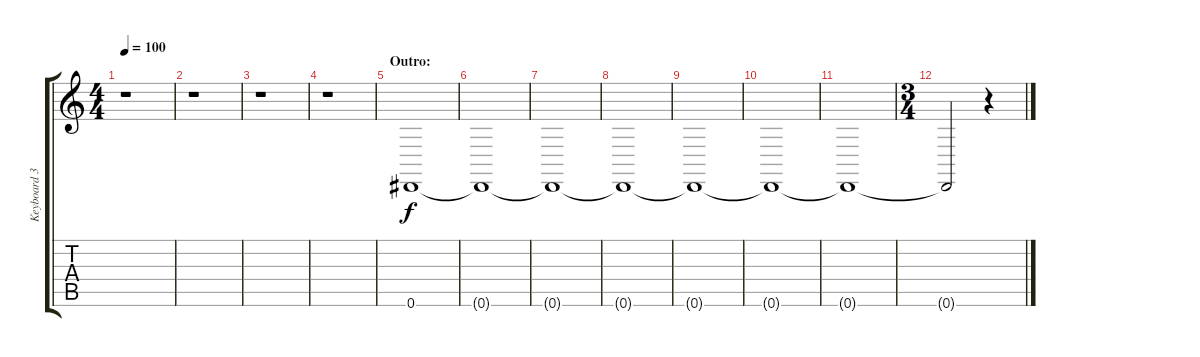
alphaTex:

\track ("Keyboard 3" "Keyboard 3") {instrument voiceoohs}
\staff {score tabs}
\tuning (Eb4 Bb3 Gb3 Db3 Ab2 Eb2) {hide}
\ts (4 4)
\tempo 100
\clef g2
\ks c
r.1{dy f} |
r.1 |
r.1 |
r.1 |
\section ("" "Outro:")
0.6.1{volume 8 instrument stringensemble1} |
0.6{t}.1 |
0.6{t}.1 |
0.6{t}.1 |
0.6{t}.1 |
0.6{t}.1 |
0.6{t}.1 |
\ts (3 4)
0.6{t}.2 r.4
